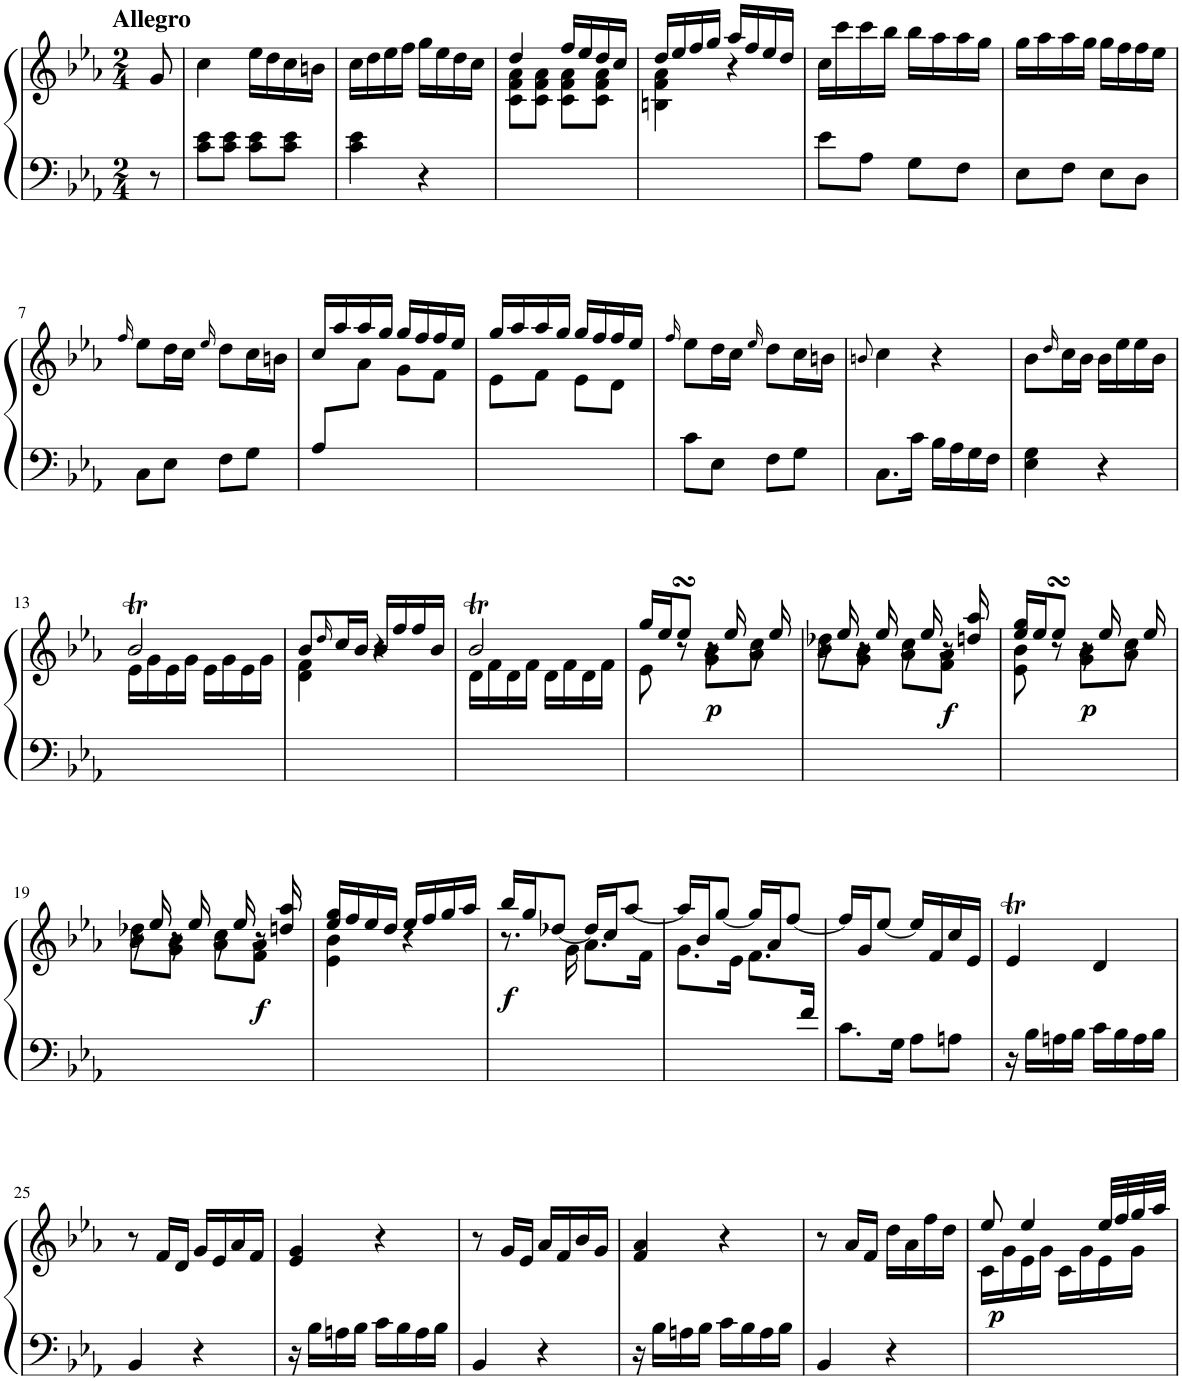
**kern	**kern	**dynam
*part1	*part1	*part1
*staff2	*staff1	*staff1/2
*I"Piano	*	*
*I'Pno.	*	*
*clefF4	*clefG2	*
*k[b-e-a-]	*k[b-e-a-]	*
*M2/4	*M2/4	*
=	=	=
!	!LO:TX:a:B:t=Allegro	!
8r	8g/	.
=1	=1	=1
8c\ 8e-\L	4cc\	.
8c\ 8e-\J	.	.
8c\ 8e-\L	16ee-\LL	.
.	16dd\	.
8c\ 8e-\J	16cc\	.
.	16bn\JJ	.
=2	=2	=2
4c\ 4e-\	16cc\LL	.
.	16dd\	.
.	16ee-\	.
.	16ff\JJ	.
4r	16gg\LL	.
.	16ee-\	.
.	16dd\	.
.	16cc\JJ	.
=3	=3	=3
*	*^	*
2ryy	4dd/	8c\ 8f\ 8a-\L	.
.	.	8c\ 8f\ 8a-\J	.
.	16ff/LL	8c\ 8f\ 8a-\L	.
.	16ee-/	.	.
.	16dd/	8c\ 8f\ 8a-\J	.
.	16cc/JJ	.	.
=4	=4	=4	=4
4ryy	16dd/LL	4Bn\ 4f\ 4a-\	.
.	16ee-/	.	.
.	16ff/	.	.
.	16gg/JJ	.	.
4r	16aa-/LL	4ryy	.
.	16ff/	.	.
.	16ee-/	.	.
.	16dd/JJ	.	.
*	*v	*v	*
=5	=5	=5
8e-\L	16cc\LL	.
.	16ccc\	.
8A-\J	16ccc\	.
.	16bb-\JJ	.
8G\L	16bb-\LL	.
.	16aa-\	.
8F\J	16aa-\	.
.	16gg\JJ	.
=6	=6	=6
8E-\L	16gg\LL	.
.	16aa-\	.
8F\J	16aa-\	.
.	16gg\JJ	.
8E-\L	16gg\LL	.
.	16ff\	.
8D\J	16ff\	.
.	16ee-\JJ	.
!!LO:LB:g=z
=7	=7	=7
.	16qff/	.
8C\L	8ee-\L	.
8E-\J	16dd\L	.
.	16cc\JJ	.
.	16qee-/	.
8F\L	8dd\L	.
8G\J	16cc\L	.
.	16bn\JJ	.
=8	=8	=8
*	*^	*
8A-/L	16cc/LL	8ryy	.
.	16aa-/	.	.
4.ryy	16aa-/	8a-\J	.
.	16gg/JJ	.	.
.	16gg/LL	8g\L	.
.	16ff/	.	.
.	16ff/	8f\J	.
.	16ee-/JJ	.	.
=9	=9	=9	=9
2ryy	16gg/LL	8e-\L	.
.	16aa-/	.	.
.	16aa-/	8f\J	.
.	16gg/JJ	.	.
.	16gg/LL	8e-\L	.
.	16ff/	.	.
.	16ff/	8d\J	.
.	16ee-/JJ	.	.
*	*v	*v	*
=10	=10	=10
.	16qff/	.
8c\L	8ee-\L	.
8E-\J	16dd\L	.
.	16cc\JJ	.
.	16qee-/	.
8F\L	8dd\L	.
8G\J	16cc\L	.
.	16bn\JJ	.
=11	=11	=11
.	8qbn/	.
8.C\L	4cc\	.
16c\Jk	.	.
16B-\LL	4r	.
16A-\	.	.
16G\	.	.
16F\JJ	.	.
=12	=12	=12
4E-\ 4G\	8b-\L	.
.	16qdd/	.
.	16cc\L	.
.	16b-\JJ	.
4r	16b-\LL	.
.	16ee-\	.
.	16ee-\	.
.	16b-\JJ	.
!!LO:LB:g=z
=13	=13	=13
*	*^	*
2ryy	2b-T/	16e-\LL	.
.	.	16g\	.
.	.	16e-\	.
.	.	16g\JJ	.
.	.	16e-\LL	.
.	.	16g\	.
.	.	16e-\	.
.	.	16g\JJ	.
=14	=14	=14	=14
4ryy	8b-/L	4d\ 4f\	.
.	16qdd/	.	.
.	16cc/L	.	.
.	16b-/JJ	.	.
4r	16b-/LL	4ryy	.
.	16ff/	.	.
.	16ff/	.	.
.	16b-/JJ	.	.
=15	=15	=15	=15
2ryy	2b-T/	16d\LL	.
.	.	16f\	.
.	.	16d\	.
.	.	16f\JJ	.
.	.	16d\LL	.
.	.	16f\	.
.	.	16d\	.
.	.	16f\JJ	.
=16	=16	=16	=16
8ryy	16gg/LL	8e-\	.
.	16ee-/J	.	.
8r	8ee-sSSs/J	8ryy	.
!	!	!	!LO:DY:b
4ryy	16r	8g\ 8b-\L	p
.	16ee-/	.	.
.	16r	8a-\ 8cc\J	.
.	16ee-/	.	.
=17	=17	=17	=17
2ryy	16r	8b-\ 8dd-X\L	.
.	16ee-/	.	.
.	16r	8g\ 8b-\J	.
.	16ee-/	.	.
.	16r	8a-\ 8cc\L	.
.	16ee-/	.	.
!	!	!	!LO:DY:b
.	16r	8f\ 8a-\J	f
.	16ddn/ 16aa-/	.	.
=18	=18	=18	=18
8ryy	16ee-/ 16gg/LL	8e-\ 8b-\	.
.	16ee-/J	.	.
8r	8ee-sSSs/J	8ryy	.
!	!	!	!LO:DY:b
4ryy	16r	8g\ 8b-\L	p
.	16ee-/	.	.
.	16r	8a-\ 8cc\J	.
.	16ee-/	.	.
!!LO:LB:g=z	!!
=19	=19	=19	=19
2ryy	16r	8b-\ 8dd-X\L	.
.	16ee-/	.	.
.	16r	8g\ 8b-\J	.
.	16ee-/	.	.
.	16r	8a-\ 8cc\L	.
.	16ee-/	.	.
!	!	!	!LO:DY:b
.	16r	8f\ 8a-\J	f
.	16ddn/ 16aa-/	.	.
=20	=20	=20	=20
4ryy	16ee-/ 16gg/LL	4e-\ 4b-\	.
.	16ff/	.	.
.	16ee-/	.	.
.	16dd/JJ	.	.
4r	16ee-/LL	4ryy	.
.	16ff/	.	.
.	16gg/	.	.
.	16aa-/JJ	.	.
=21	=21	=21	=21
!	!	!	!LO:DY:b
8.r	16bb-/LL	8.ryy	f
.	16gg/J	.	.
.	[8dd-X/J	.	.
4ryy	.	16g\	.
.	16dd-/LL]	8.a-\L	.
.	16cc/J	.	.
.	[8aa-/J	.	.
16ryy	.	16f\Jk	.
=22	=22	=22	=22
4..ryy	16aa-/LL]	8.g\L	.
.	16b-/J	.	.
.	[8gg/J	.	.
.	.	16e-\Jk	.
.	16gg/LL]	8.f\L	.
.	16a-/J	.	.
.	[8ff/J	.	.
16f/Jk	.	16ryy	.
*	*v	*v	*
=23	=23	=23
8.c\L	16ff/LL]	.
.	16g/J	.
.	[8ee-/J	.
16G\Jk	.	.
8A-\L	16ee-/LL]	.
.	16f/	.
8An\J	16cc/	.
.	16e-/JJ	.
=24	=24	=24
16r	4e-T/	.
16B-\LL	.	.
16An\	.	.
16B-\JJ	.	.
16c\LL	4d/	.
16B-\	.	.
16A\	.	.
16B-\JJ	.	.
!!LO:LB:g=z
=25	=25	=25
4BB-/	8r	.
.	16f/LL	.
.	16d/JJ	.
4r	16g/LL	.
.	16e-/	.
.	16a-/	.
.	16f/JJ	.
=26	=26	=26
16r	4e-/ 4g/	.
16B-\LL	.	.
16An\	.	.
16B-\JJ	.	.
16c\LL	4r	.
16B-\	.	.
16A\	.	.
16B-\JJ	.	.
=27	=27	=27
4BB-/	8r	.
.	16g/LL	.
.	16e-/JJ	.
4r	16a-/LL	.
.	16f/	.
.	16b-/	.
.	16g/JJ	.
=28	=28	=28
16r	4f/ 4a-/	.
16B-\LL	.	.
16An\	.	.
16B-\JJ	.	.
16c\LL	4r	.
16B-\	.	.
16A\	.	.
16B-\JJ	.	.
=29	=29	=29
4BB-/	8r	.
.	16a-/LL	.
.	16f/JJ	.
4r	16dd\LL	.
.	16a-\	.
.	16ff\	.
.	16dd\JJ	.
=30	=30	=30
*	*^	*
!	!	!	!LO:DY:a=2
2ryy	8ee-/	16c\LL	p
.	.	16g\	.
.	4ee-/	16e-\	.
.	.	16g\JJ	.
.	.	16c\LL	.
.	.	16g\	.
.	32ee-/LLL	16e-\	.
.	32ff/	.	.
.	32gg/	16g\JJ	.
.	32aa-/JJJ	.	.
*	*v	*v	*
=	=	=
*-	*-	*-
